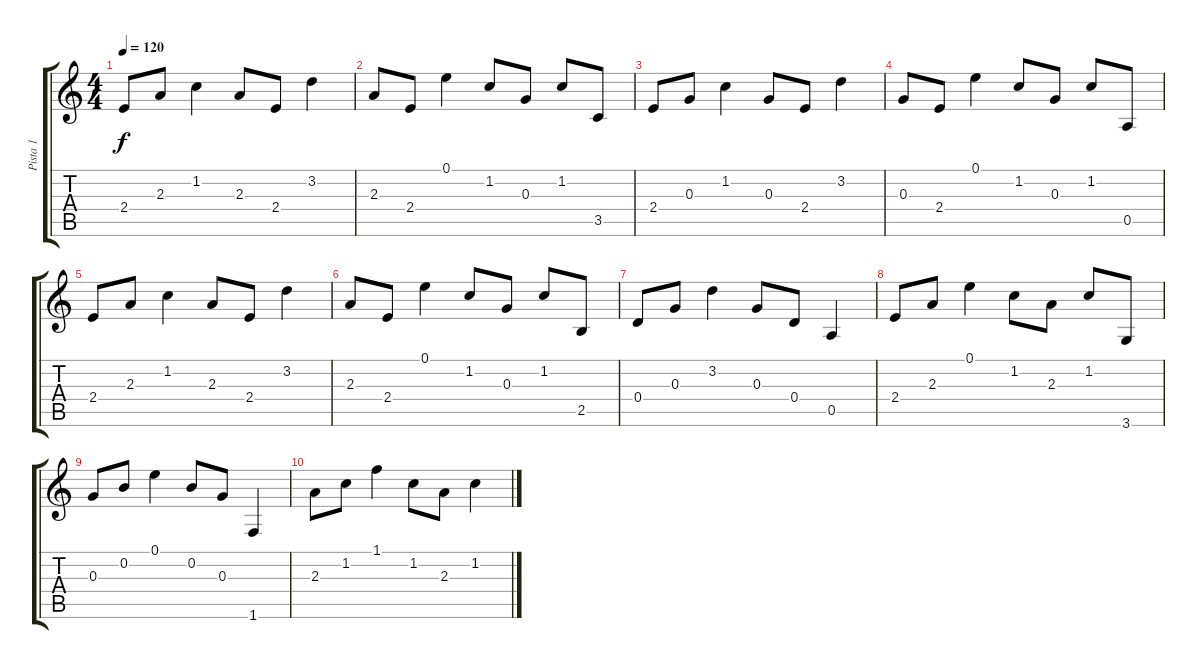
\track ("Pista 1" "Pista 1") {instrument acousticguitarsteel}
\staff {score tabs}
\tuning (E4 B3 G3 D3 A2 E2) {hide}
\ts (4 4)
\tempo 120
\clef g2
\ks c
2.4.8{dy f} 2.3.8 1.2.4 2.3.8 2.4.8 3.2.4 |
2.3.8 2.4.8 0.1.4 1.2.8 0.3.8 1.2.8 3.5.8 |
2.4.8 0.3.8 1.2.4 0.3.8 2.4.8 3.2.4 |
0.3.8 2.4.8 0.1.4 1.2.8 0.3.8 1.2.8 0.5.8 |
2.4.8 2.3.8 1.2.4 2.3.8 2.4.8 3.2.4 |
2.3.8 2.4.8 0.1.4 1.2.8 0.3.8 1.2.8 2.5.8 |
0.4.8 0.3.8 3.2.4 0.3.8 0.4.8 0.5.4 |
2.4.8 2.3.8 0.1.4 1.2.8 2.3.8 1.2.8 3.6.8 |
0.3.8 0.2.8 0.1.4 0.2.8 0.3.8 1.6.4 |
2.3.8 1.2.8 1.1.4 1.2.8 2.3.8 1.2.4
